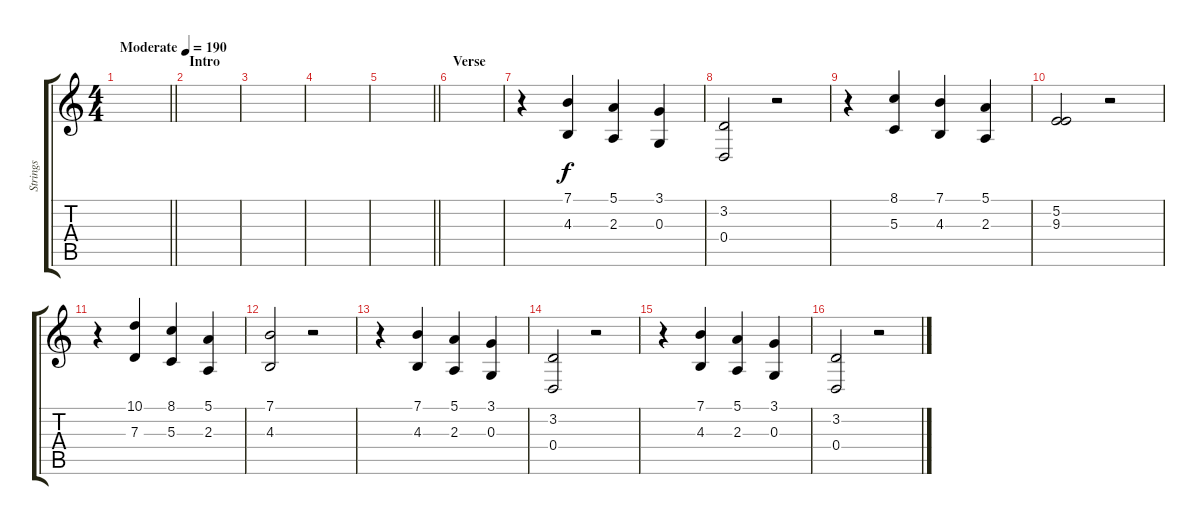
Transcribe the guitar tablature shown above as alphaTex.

\track ("Strings" "Strings") {instrument stringensemble2}
\staff {score tabs}
\tuning (E4 B3 G3 D3 A2 E2) {hide}
\ts (4 4)
\tempo (190 "Moderate")
\clef g2
\barLineRight lightlight
\ks c
|
\section ("" "Intro")
|
|
|
\barLineRight lightlight
|
\section ("" "Verse")
|
r.4 (7.1 4.3).4 (5.1 2.3).4 (3.1 0.3).4 |
(3.2 0.4).2 r.2 |
r.4 (8.1 5.3).4 (7.1 4.3).4 (5.1 2.3).4 |
(5.2 9.3).2 r.2 |
r.4 (10.1 7.3).4 (8.1 5.3).4 (5.1 2.3).4 |
(7.1 4.3).2 r.2 |
r.4 (7.1 4.3).4 (5.1 2.3).4 (3.1 0.3).4 |
(3.2 0.4).2 r.2 |
r.4 (7.1 4.3).4 (5.1 2.3).4 (3.1 0.3).4 |
(3.2 0.4).2 r.2
